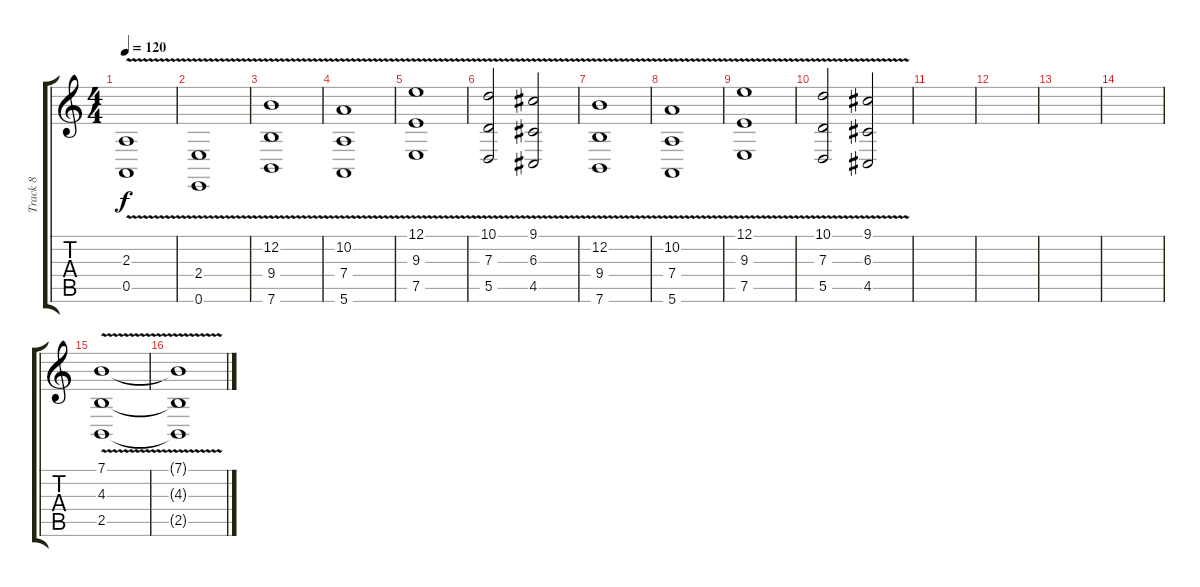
\track ("Track 8" "Track 8") {instrument pad8sweep}
\staff {score tabs}
\tuning (E4 B3 G3 D3 A2 E2) {hide}
\ts (4 4)
\tempo 120
\clef g2
\ks c
(2.3{v} 0.5{v}).1{dy f} |
(2.4{v} 0.6{v}).1 |
(12.2{v} 9.4{v} 7.6{v}).1 |
(10.2{v} 7.4{v} 5.6{v}).1 |
(12.1{v} 9.3{v} 7.5{v}).1 |
(10.1{v} 7.3{v} 5.5{v}).2 (9.1{v} 6.3{v} 4.5{v}).2 |
(12.2{v} 9.4{v} 7.6{v}).1 |
(10.2{v} 7.4{v} 5.6{v}).1 |
(12.1{v} 9.3{v} 7.5{v}).1 |
(10.1{v} 7.3{v} 5.5{v}).2 (9.1{v} 6.3{v} 4.5{v}).2 |
|
|
|
|
(7.1{v} 4.3{v} 2.5{v}).1 |
(7.1{v t} 4.3{v t} 2.5{v t}).1
